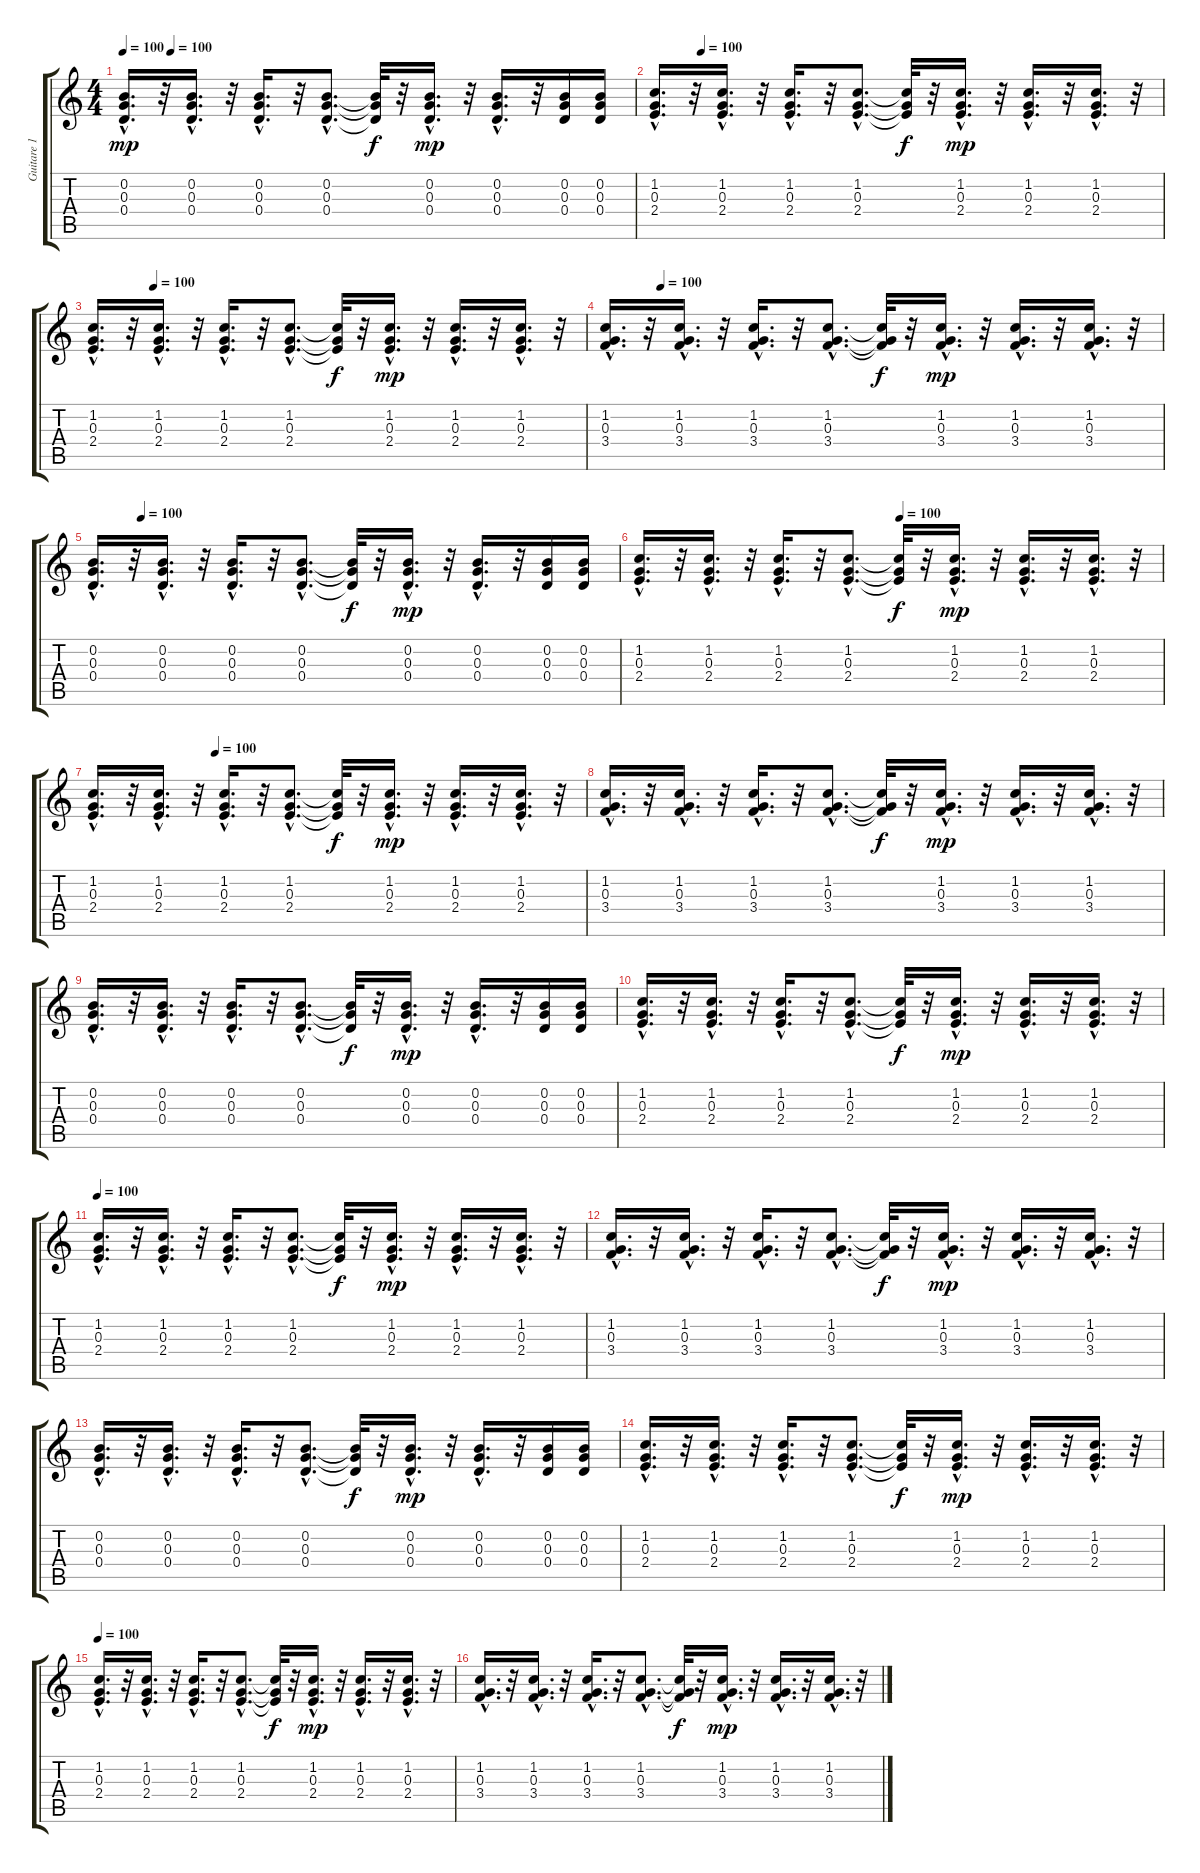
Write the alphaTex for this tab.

\track ("Guitare 1" "Guitare 1") {instrument acousticguitarnylon}
\staff {score tabs}
\tuning (E4 B3 G3 D3 A2 E2) {hide}
\ts (4 4)
\tempo 100
\tempo (100 0.09375)
\clef g2
\ks c
(0.2{hac} 0.3{hac} 0.4{hac}).16{d dy mp} r.32 (0.2{hac} 0.3{hac} 0.4{hac}).16{d} r.32 (0.2{hac} 0.3{hac} 0.4{hac}).16{d} r.32 (0.2{hac} 0.3{hac} 0.4{hac}).8{d} (0.2{t} 0.3{t} 0.4{t}).32{dy f} r.32 (0.2{hac} 0.3{hac} 0.4{hac}).16{d dy mp} r.32 (0.2{hac} 0.3{hac} 0.4{hac}).16{d} r.32 (0.2 0.3 0.4).16 (0.2 0.3 0.4).16 |
\tempo (100 0.09375)
(1.2{hac} 0.3{hac} 2.4{hac}).16{d} r.32 (1.2{hac} 0.3{hac} 2.4{hac}).16{d} r.32 (1.2{hac} 0.3{hac} 2.4{hac}).16{d} r.32 (1.2{hac} 0.3{hac} 2.4{hac}).8{d} (1.2{t} 0.3{t} 2.4{t}).32{dy f} r.32 (1.2{hac} 0.3{hac} 2.4{hac}).16{d dy mp} r.32 (1.2{hac} 0.3{hac} 2.4{hac}).16{d} r.32 (1.2{hac} 0.3{hac} 2.4{hac}).16{d} r.32 |
\tempo (100 0.125)
(1.2{hac} 0.3{hac} 2.4{hac}).16{d} r.32 (1.2{hac} 0.3{hac} 2.4{hac}).16{d} r.32 (1.2{hac} 0.3{hac} 2.4{hac}).16{d} r.32 (1.2{hac} 0.3{hac} 2.4{hac}).8{d} (1.2{t} 0.3{t} 2.4{t}).32{dy f} r.32 (1.2{hac} 0.3{hac} 2.4{hac}).16{d dy mp} r.32 (1.2{hac} 0.3{hac} 2.4{hac}).16{d} r.32 (1.2{hac} 0.3{hac} 2.4{hac}).16{d} r.32 |
\tempo (100 0.09375)
(1.2{hac} 0.3{hac} 3.4{hac}).16{d} r.32 (1.2{hac} 0.3{hac} 3.4{hac}).16{d} r.32 (1.2{hac} 0.3{hac} 3.4{hac}).16{d} r.32 (1.2{hac} 0.3{hac} 3.4{hac}).8{d} (1.2{t} 0.3{t} 3.4{t}).32{dy f} r.32 (1.2{hac} 0.3{hac} 3.4{hac}).16{d dy mp} r.32 (1.2{hac} 0.3{hac} 3.4{hac}).16{d} r.32 (1.2{hac} 0.3{hac} 3.4{hac}).16{d} r.32 |
\tempo (100 0.09375)
(0.2{hac} 0.3{hac} 0.4{hac}).16{d} r.32 (0.2{hac} 0.3{hac} 0.4{hac}).16{d} r.32 (0.2{hac} 0.3{hac} 0.4{hac}).16{d} r.32 (0.2{hac} 0.3{hac} 0.4{hac}).8{d} (0.2{t} 0.3{t} 0.4{t}).32{dy f} r.32 (0.2{hac} 0.3{hac} 0.4{hac}).16{d dy mp} r.32 (0.2{hac} 0.3{hac} 0.4{hac}).16{d} r.32 (0.2 0.3 0.4).16 (0.2 0.3 0.4).16 |
\tempo (100 0.5)
(1.2{hac} 0.3{hac} 2.4{hac}).16{d} r.32 (1.2{hac} 0.3{hac} 2.4{hac}).16{d} r.32 (1.2{hac} 0.3{hac} 2.4{hac}).16{d} r.32 (1.2{hac} 0.3{hac} 2.4{hac}).8{d} (1.2{t} 0.3{t} 2.4{t}).32{dy f} r.32 (1.2{hac} 0.3{hac} 2.4{hac}).16{d dy mp} r.32 (1.2{hac} 0.3{hac} 2.4{hac}).16{d} r.32 (1.2{hac} 0.3{hac} 2.4{hac}).16{d} r.32 |
\tempo (100 0.25)
(1.2{hac} 0.3{hac} 2.4{hac}).16{d} r.32 (1.2{hac} 0.3{hac} 2.4{hac}).16{d} r.32 (1.2{hac} 0.3{hac} 2.4{hac}).16{d} r.32 (1.2{hac} 0.3{hac} 2.4{hac}).8{d} (1.2{t} 0.3{t} 2.4{t}).32{dy f} r.32 (1.2{hac} 0.3{hac} 2.4{hac}).16{d dy mp} r.32 (1.2{hac} 0.3{hac} 2.4{hac}).16{d} r.32 (1.2{hac} 0.3{hac} 2.4{hac}).16{d} r.32 |
(1.2{hac} 0.3{hac} 3.4{hac}).16{d} r.32 (1.2{hac} 0.3{hac} 3.4{hac}).16{d} r.32 (1.2{hac} 0.3{hac} 3.4{hac}).16{d} r.32 (1.2{hac} 0.3{hac} 3.4{hac}).8{d} (1.2{t} 0.3{t} 3.4{t}).32{dy f} r.32 (1.2{hac} 0.3{hac} 3.4{hac}).16{d dy mp} r.32 (1.2{hac} 0.3{hac} 3.4{hac}).16{d} r.32 (1.2{hac} 0.3{hac} 3.4{hac}).16{d} r.32 |
(0.2{hac} 0.3{hac} 0.4{hac}).16{d} r.32 (0.2{hac} 0.3{hac} 0.4{hac}).16{d} r.32 (0.2{hac} 0.3{hac} 0.4{hac}).16{d} r.32 (0.2{hac} 0.3{hac} 0.4{hac}).8{d} (0.2{t} 0.3{t} 0.4{t}).32{dy f} r.32 (0.2{hac} 0.3{hac} 0.4{hac}).16{d dy mp} r.32 (0.2{hac} 0.3{hac} 0.4{hac}).16{d} r.32 (0.2 0.3 0.4).16 (0.2 0.3 0.4).16 |
(1.2{hac} 0.3{hac} 2.4{hac}).16{d} r.32 (1.2{hac} 0.3{hac} 2.4{hac}).16{d} r.32 (1.2{hac} 0.3{hac} 2.4{hac}).16{d} r.32 (1.2{hac} 0.3{hac} 2.4{hac}).8{d} (1.2{t} 0.3{t} 2.4{t}).32{dy f} r.32 (1.2{hac} 0.3{hac} 2.4{hac}).16{d dy mp} r.32 (1.2{hac} 0.3{hac} 2.4{hac}).16{d} r.32 (1.2{hac} 0.3{hac} 2.4{hac}).16{d} r.32 |
\tempo 100
(1.2{hac} 0.3{hac} 2.4{hac}).16{d} r.32 (1.2{hac} 0.3{hac} 2.4{hac}).16{d} r.32 (1.2{hac} 0.3{hac} 2.4{hac}).16{d} r.32 (1.2{hac} 0.3{hac} 2.4{hac}).8{d} (1.2{t} 0.3{t} 2.4{t}).32{dy f} r.32 (1.2{hac} 0.3{hac} 2.4{hac}).16{d dy mp} r.32 (1.2{hac} 0.3{hac} 2.4{hac}).16{d} r.32 (1.2{hac} 0.3{hac} 2.4{hac}).16{d} r.32 |
(1.2{hac} 0.3{hac} 3.4{hac}).16{d} r.32 (1.2{hac} 0.3{hac} 3.4{hac}).16{d} r.32 (1.2{hac} 0.3{hac} 3.4{hac}).16{d} r.32 (1.2{hac} 0.3{hac} 3.4{hac}).8{d} (1.2{t} 0.3{t} 3.4{t}).32{dy f} r.32 (1.2{hac} 0.3{hac} 3.4{hac}).16{d dy mp} r.32 (1.2{hac} 0.3{hac} 3.4{hac}).16{d} r.32 (1.2{hac} 0.3{hac} 3.4{hac}).16{d} r.32 |
(0.2{hac} 0.3{hac} 0.4{hac}).16{d} r.32 (0.2{hac} 0.3{hac} 0.4{hac}).16{d} r.32 (0.2{hac} 0.3{hac} 0.4{hac}).16{d} r.32 (0.2{hac} 0.3{hac} 0.4{hac}).8{d} (0.2{t} 0.3{t} 0.4{t}).32{dy f} r.32 (0.2{hac} 0.3{hac} 0.4{hac}).16{d dy mp} r.32 (0.2{hac} 0.3{hac} 0.4{hac}).16{d} r.32 (0.2 0.3 0.4).16 (0.2 0.3 0.4).16 |
(1.2{hac} 0.3{hac} 2.4{hac}).16{d} r.32 (1.2{hac} 0.3{hac} 2.4{hac}).16{d} r.32 (1.2{hac} 0.3{hac} 2.4{hac}).16{d} r.32 (1.2{hac} 0.3{hac} 2.4{hac}).8{d} (1.2{t} 0.3{t} 2.4{t}).32{dy f} r.32 (1.2{hac} 0.3{hac} 2.4{hac}).16{d dy mp} r.32 (1.2{hac} 0.3{hac} 2.4{hac}).16{d} r.32 (1.2{hac} 0.3{hac} 2.4{hac}).16{d} r.32 |
\tempo 100
(1.2{hac} 0.3{hac} 2.4{hac}).16{d} r.32 (1.2{hac} 0.3{hac} 2.4{hac}).16{d} r.32 (1.2{hac} 0.3{hac} 2.4{hac}).16{d} r.32 (1.2{hac} 0.3{hac} 2.4{hac}).8{d} (1.2{t} 0.3{t} 2.4{t}).32{dy f} r.32 (1.2{hac} 0.3{hac} 2.4{hac}).16{d dy mp} r.32 (1.2{hac} 0.3{hac} 2.4{hac}).16{d} r.32 (1.2{hac} 0.3{hac} 2.4{hac}).16{d} r.32 |
(1.2{hac} 0.3{hac} 3.4{hac}).16{d} r.32 (1.2{hac} 0.3{hac} 3.4{hac}).16{d} r.32 (1.2{hac} 0.3{hac} 3.4{hac}).16{d} r.32 (1.2{hac} 0.3{hac} 3.4{hac}).8{d} (1.2{t} 0.3{t} 3.4{t}).32{dy f} r.32 (1.2{hac} 0.3{hac} 3.4{hac}).16{d dy mp} r.32 (1.2{hac} 0.3{hac} 3.4{hac}).16{d} r.32 (1.2{hac} 0.3{hac} 3.4{hac}).16{d} r.32
